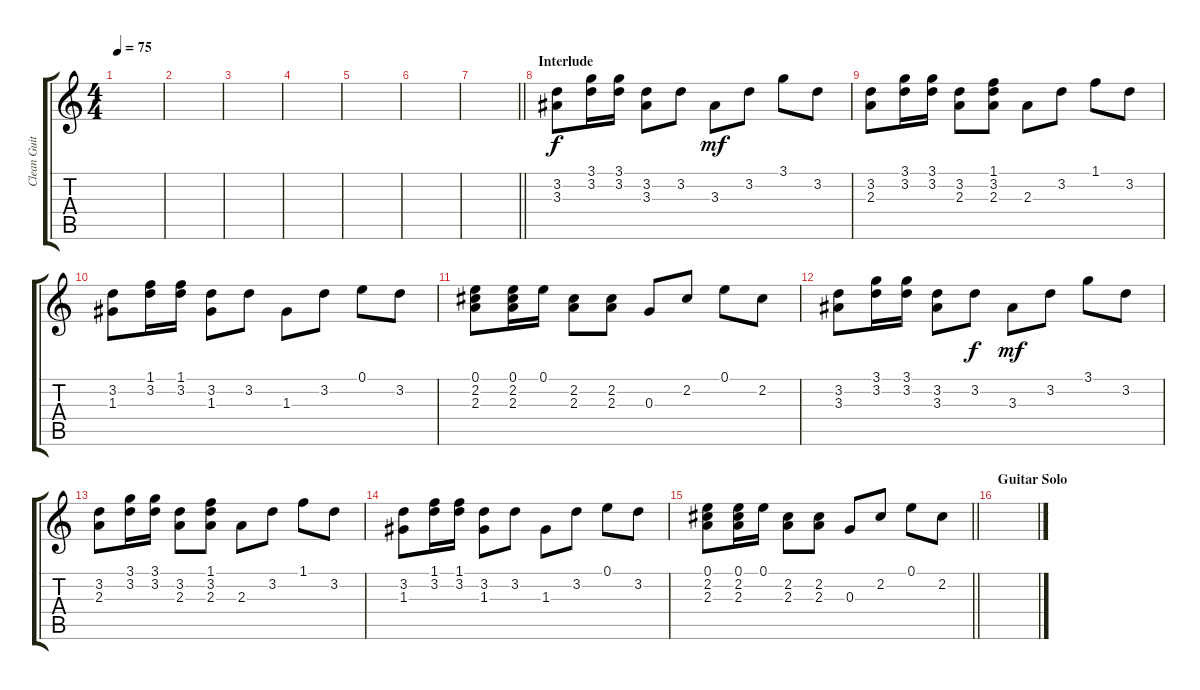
\track ("Clean Guitar" "Clean Guit") {instrument acousticguitarsteel}
\staff {score tabs}
\tuning (E4 B3 G3 D3 A2 E2) {hide}
\ts (4 4)
\tempo 75
\clef g2
\ks c
|
|
|
|
|
|
\barLineRight lightlight
|
\section ("" "Interlude")
(3.2 3.3).8 (3.1 3.2).16 (3.1 3.2).16 (3.2 3.3).8 3.2.8{dy f} 3.3.8{dy mf} 3.2.8 3.1.8 3.2.8 |
(3.2 2.3).8 (3.1 3.2).16 (3.1 3.2).16 (3.2 2.3).8 (1.1 3.2 2.3).8 2.3.8 3.2.8 1.1.8 3.2.8 |
(3.2 1.3).8 (1.1 3.2).16 (1.1 3.2).16 (3.2 1.3).8 3.2.8 1.3.8 3.2.8 0.1.8 3.2.8 |
(0.1 2.2 2.3).8 (0.1 2.2 2.3).16 0.1.16 (2.2 2.3).8 (2.2 2.3).8 0.3.8 2.2.8 0.1.8 2.2.8 |
(3.2 3.3).8 (3.1 3.2).16 (3.1 3.2).16 (3.2 3.3).8 3.2.8{dy f} 3.3.8{dy mf} 3.2.8 3.1.8 3.2.8 |
(3.2 2.3).8 (3.1 3.2).16 (3.1 3.2).16 (3.2 2.3).8 (1.1 3.2 2.3).8 2.3.8 3.2.8 1.1.8 3.2.8 |
(3.2 1.3).8 (1.1 3.2).16 (1.1 3.2).16 (3.2 1.3).8 3.2.8 1.3.8 3.2.8 0.1.8 3.2.8 |
\barLineRight lightlight
(0.1 2.2 2.3).8 (0.1 2.2 2.3).16 0.1.16 (2.2 2.3).8 (2.2 2.3).8 0.3.8 2.2.8 0.1.8 2.2.8 |
\section ("" "Guitar Solo")
